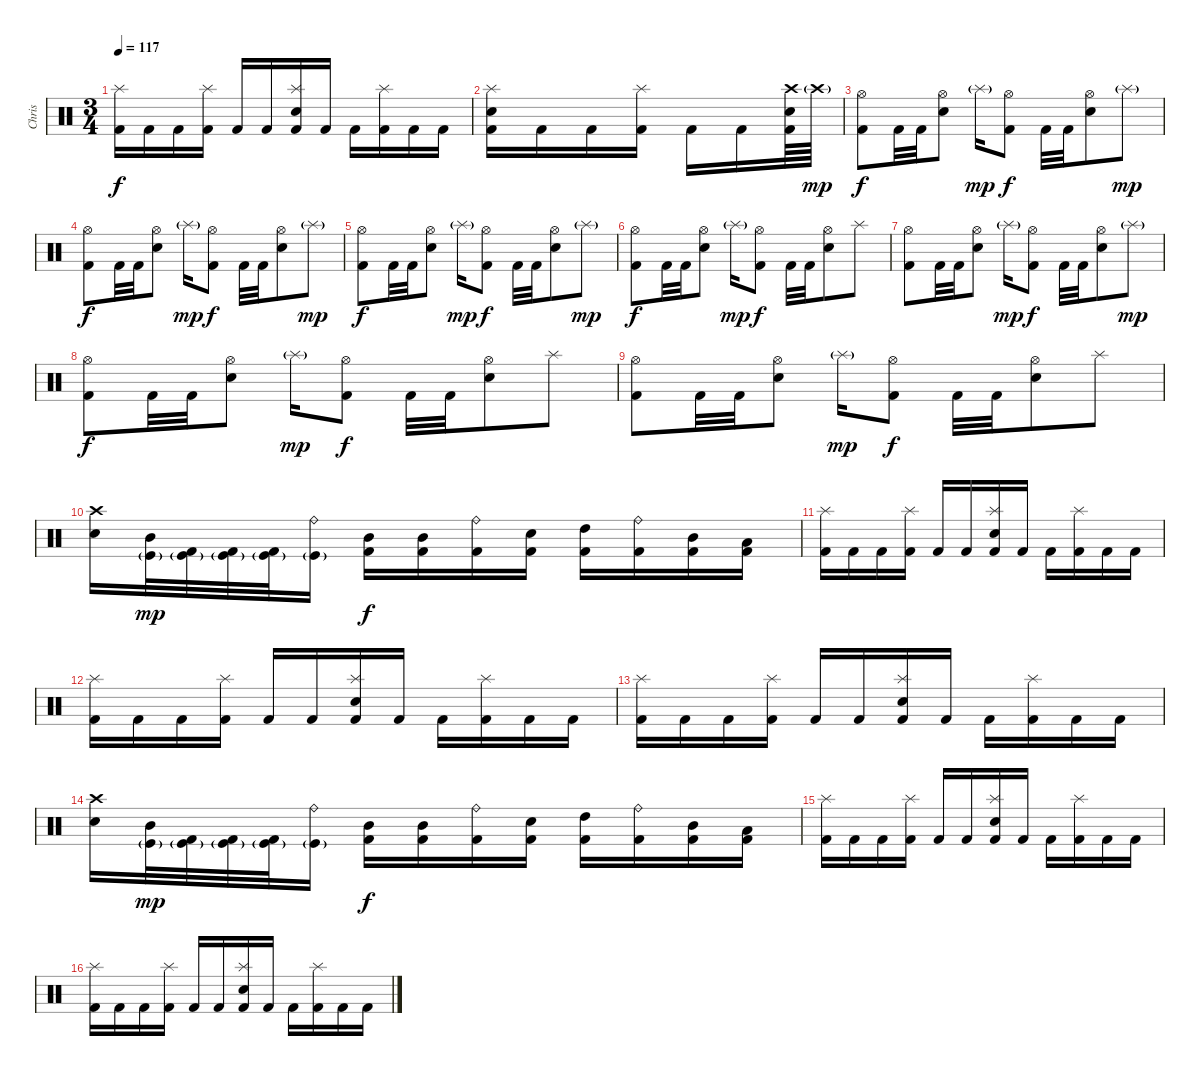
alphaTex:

\track ("Chris" "Chris") {instrument percussion}
\staff {score}
\articulation defaults
\ts (3 4)
\tempo 117
\clef neutral
\ks c
("Kick (hit) 2" "Splash (hit)").16{dy f} "Kick (hit) 2".16 "Kick (hit) 2".16 ("Kick (hit) 2" "Splash (hit)").16 "Kick (hit) 2".16 "Kick (hit) 2".16 ("Kick (hit) 2" "Electric Snare (hit)" "Splash (hit)").16 "Kick (hit) 2".16 "Kick (hit) 2".16 ("Kick (hit) 2" "Splash (hit)").16 "Kick (hit) 2".16 "Kick (hit) 2".16 |
("Kick (hit) 2" "Electric Snare (hit)" "Splash (hit)").16 "Kick (hit) 2".16 "Kick (hit) 2".16 ("Kick (hit) 2" "Splash (hit)").16 "Kick (hit) 2".16 "Kick (hit) 2".16 ("Kick (hit) 2" "Electric Snare (hit)" "Crash high (hit)").64 "Crash high (hit)"{g}.64{dy mp} |
("Kick (hit) 2" "Hi-Hat (open)").8{dy f} "Kick (hit) 2".32 "Kick (hit) 2".32 ("Hi-Hat (open)" "Electric Snare (hit)").8 "Splash (hit)"{g}.16{dy mp} ("Hi-Hat (open)" "Kick (hit) 2").8{dy f} "Kick (hit) 2".32 "Kick (hit) 2".32 ("Hi-Hat (open)" "Electric Snare (hit)").8 "Splash (hit)"{g}.8{dy mp} |
("Kick (hit) 2" "Hi-Hat (open)").8{dy f} "Kick (hit) 2".32 "Kick (hit) 2".32 ("Hi-Hat (open)" "Electric Snare (hit)").8 "Splash (hit)"{g}.16{dy mp} ("Hi-Hat (open)" "Kick (hit) 2").8{dy f} "Kick (hit) 2".32 "Kick (hit) 2".32 ("Hi-Hat (open)" "Electric Snare (hit)").8 "Splash (hit)"{g}.8{dy mp} |
("Kick (hit) 2" "Hi-Hat (open)").8{dy f} "Kick (hit) 2".32 "Kick (hit) 2".32 ("Hi-Hat (open)" "Electric Snare (hit)").8 "Splash (hit)"{g}.16{dy mp} ("Hi-Hat (open)" "Kick (hit) 2").8{dy f} "Kick (hit) 2".32 "Kick (hit) 2".32 ("Hi-Hat (open)" "Electric Snare (hit)").8 "Splash (hit)"{g}.8{dy mp} |
("Kick (hit) 2" "Hi-Hat (open)").8{dy f} "Kick (hit) 2".32 "Kick (hit) 2".32 ("Hi-Hat (open)" "Electric Snare (hit)").8 "Splash (hit)"{g}.16{dy mp} ("Hi-Hat (open)" "Kick (hit) 2").8{dy f} "Kick (hit) 2".32 "Kick (hit) 2".32 ("Hi-Hat (open)" "Electric Snare (hit)").8 "Splash (hit)".8 |
("Kick (hit) 2" "Hi-Hat (open)").8 "Kick (hit) 2".32 "Kick (hit) 2".32 ("Hi-Hat (open)" "Electric Snare (hit)").8 "Splash (hit)"{g}.16{dy mp} ("Hi-Hat (open)" "Kick (hit) 2").8{dy f} "Kick (hit) 2".32 "Kick (hit) 2".32 ("Hi-Hat (open)" "Electric Snare (hit)").8 "Splash (hit)"{g}.8{dy mp} |
("Kick (hit) 2" "Hi-Hat (open)").8{dy f} "Kick (hit) 2".32 "Kick (hit) 2".32 ("Hi-Hat (open)" "Electric Snare (hit)").8 "Splash (hit)"{g}.16{dy mp} ("Hi-Hat (open)" "Kick (hit) 2").8{dy f} "Kick (hit) 2".32 "Kick (hit) 2".32 ("Hi-Hat (open)" "Electric Snare (hit)").8 "Splash (hit)".8 |
("Kick (hit) 2" "Hi-Hat (open)").8 "Kick (hit) 2".32 "Kick (hit) 2".32 ("Hi-Hat (open)" "Electric Snare (hit)").8 "Splash (hit)"{g}.16{dy mp} ("Hi-Hat (open)" "Kick (hit) 2").8{dy f} "Kick (hit) 2".32 "Kick (hit) 2".32 ("Hi-Hat (open)" "Electric Snare (hit)").8 "Splash (hit)".8 |
("Electric Snare (hit)" "Crash high (hit)").16 ("Mid Tom (hit)" "Kick (hit)"{g}).32{dy mp} ("Kick (hit) 2" "Kick (hit)"{g}).32 ("Kick (hit) 2" "Kick (hit)"{g}).32 ("Kick (hit) 2" "Kick (hit)"{g}).32 ("Ride (bell)" "Kick (hit)"{g}).16 ("Mid Tom (hit)" "Kick (hit) 2").16{dy f} ("Mid Tom (hit)" "Kick (hit) 2").16 ("Ride (bell)" "Kick (hit) 2").16 ("Electric Snare (hit)" "Kick (hit) 2").16 ("High Tom (hit)" "Kick (hit) 2").16 ("Ride (bell)" "Kick (hit) 2").16 ("Mid Tom (hit)" "Kick (hit) 2").16 ("Low Tom (hit)" "Kick (hit) 2").16 |
("Kick (hit) 2" "Splash (hit)").16 "Kick (hit) 2".16 "Kick (hit) 2".16 ("Kick (hit) 2" "Splash (hit)").16 "Kick (hit) 2".16 "Kick (hit) 2".16 ("Kick (hit) 2" "Electric Snare (hit)" "Splash (hit)").16 "Kick (hit) 2".16 "Kick (hit) 2".16 ("Kick (hit) 2" "Splash (hit)").16 "Kick (hit) 2".16 "Kick (hit) 2".16 |
("Kick (hit) 2" "Splash (hit)").16 "Kick (hit) 2".16 "Kick (hit) 2".16 ("Kick (hit) 2" "Splash (hit)").16 "Kick (hit) 2".16 "Kick (hit) 2".16 ("Kick (hit) 2" "Electric Snare (hit)" "Splash (hit)").16 "Kick (hit) 2".16 "Kick (hit) 2".16 ("Kick (hit) 2" "Splash (hit)").16 "Kick (hit) 2".16 "Kick (hit) 2".16 |
("Kick (hit) 2" "Splash (hit)").16 "Kick (hit) 2".16 "Kick (hit) 2".16 ("Kick (hit) 2" "Splash (hit)").16 "Kick (hit) 2".16 "Kick (hit) 2".16 ("Kick (hit) 2" "Electric Snare (hit)" "Splash (hit)").16 "Kick (hit) 2".16 "Kick (hit) 2".16 ("Kick (hit) 2" "Splash (hit)").16 "Kick (hit) 2".16 "Kick (hit) 2".16 |
("Electric Snare (hit)" "Crash high (hit)").16 ("Mid Tom (hit)" "Kick (hit)"{g}).32{dy mp} ("Kick (hit) 2" "Kick (hit)"{g}).32 ("Kick (hit) 2" "Kick (hit)"{g}).32 ("Kick (hit) 2" "Kick (hit)"{g}).32 ("Ride (bell)" "Kick (hit)"{g}).16 ("Mid Tom (hit)" "Kick (hit) 2").16{dy f} ("Mid Tom (hit)" "Kick (hit) 2").16 ("Ride (bell)" "Kick (hit) 2").16 ("Electric Snare (hit)" "Kick (hit) 2").16 ("High Tom (hit)" "Kick (hit) 2").16 ("Ride (bell)" "Kick (hit) 2").16 ("Mid Tom (hit)" "Kick (hit) 2").16 ("Low Tom (hit)" "Kick (hit) 2").16 |
("Kick (hit) 2" "Splash (hit)").16 "Kick (hit) 2".16 "Kick (hit) 2".16 ("Kick (hit) 2" "Splash (hit)").16 "Kick (hit) 2".16 "Kick (hit) 2".16 ("Kick (hit) 2" "Electric Snare (hit)" "Splash (hit)").16 "Kick (hit) 2".16 "Kick (hit) 2".16 ("Kick (hit) 2" "Splash (hit)").16 "Kick (hit) 2".16 "Kick (hit) 2".16 |
("Kick (hit) 2" "Splash (hit)").16 "Kick (hit) 2".16 "Kick (hit) 2".16 ("Kick (hit) 2" "Splash (hit)").16 "Kick (hit) 2".16 "Kick (hit) 2".16 ("Kick (hit) 2" "Electric Snare (hit)" "Splash (hit)").16 "Kick (hit) 2".16 "Kick (hit) 2".16 ("Kick (hit) 2" "Splash (hit)").16 "Kick (hit) 2".16 "Kick (hit) 2".16
